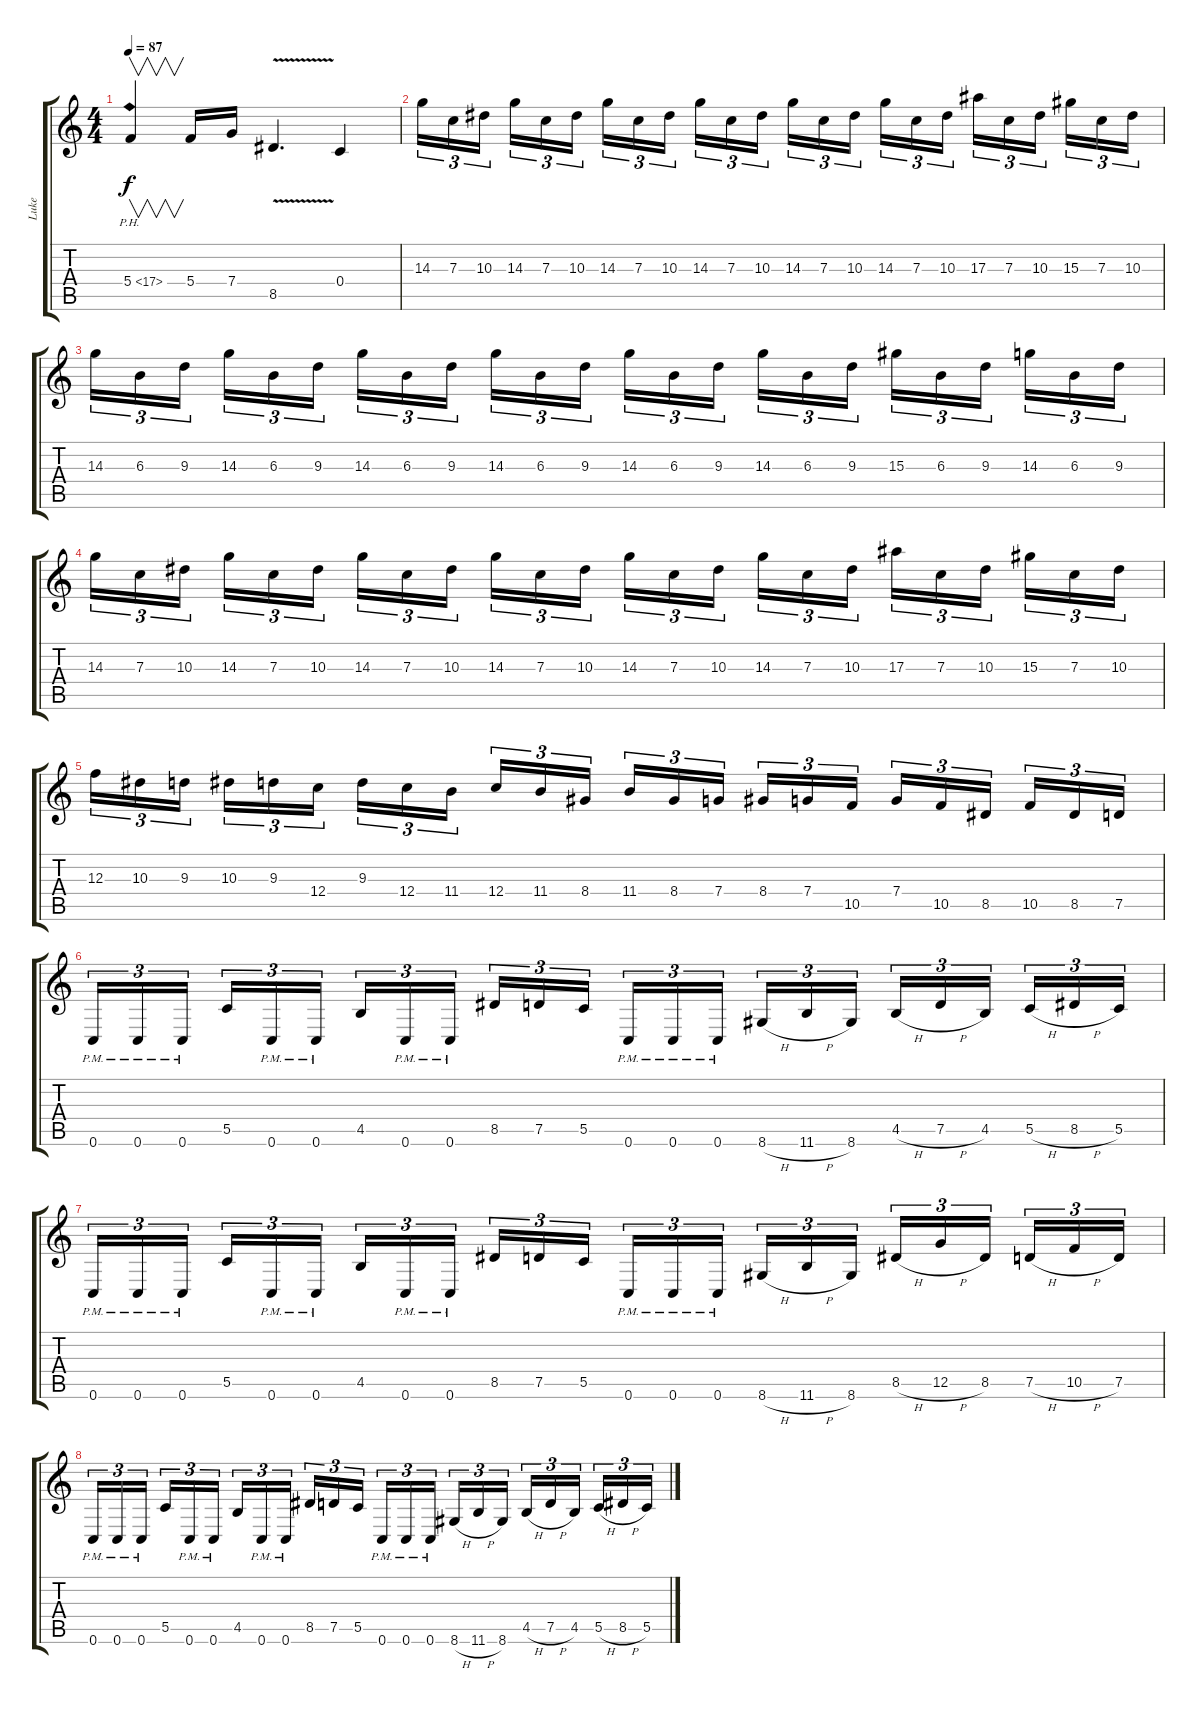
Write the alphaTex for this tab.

\track ("Luke" "Luke") {instrument distortionguitar}
\staff {score tabs}
\tuning (D4 A3 F3 C3 G2 C2) {hide}
\ts (4 4)
\tempo 87
\clef g2
\ks c
5.4{ph 12}.4{v dy f} 5.4.16 7.4.16 8.5{v}.4{d} 0.4.4 |
14.3.16{tu (3 2)} 7.3.16{tu (3 2)} 10.3.16{tu (3 2) beam splitsecondary} 14.3.16{tu (3 2)} 7.3.16{tu (3 2)} 10.3.16{tu (3 2)} 14.3.16{tu (3 2)} 7.3.16{tu (3 2)} 10.3.16{tu (3 2) beam splitsecondary} 14.3.16{tu (3 2)} 7.3.16{tu (3 2)} 10.3.16{tu (3 2)} 14.3.16{tu (3 2)} 7.3.16{tu (3 2)} 10.3.16{tu (3 2) beam splitsecondary} 14.3.16{tu (3 2)} 7.3.16{tu (3 2)} 10.3.16{tu (3 2)} 17.3.16{tu (3 2)} 7.3.16{tu (3 2)} 10.3.16{tu (3 2) beam splitsecondary} 15.3.16{tu (3 2)} 7.3.16{tu (3 2)} 10.3.16{tu (3 2)} |
14.3.16{tu (3 2)} 6.3.16{tu (3 2)} 9.3.16{tu (3 2) beam splitsecondary} 14.3.16{tu (3 2)} 6.3.16{tu (3 2)} 9.3.16{tu (3 2)} 14.3.16{tu (3 2)} 6.3.16{tu (3 2)} 9.3.16{tu (3 2) beam splitsecondary} 14.3.16{tu (3 2)} 6.3.16{tu (3 2)} 9.3.16{tu (3 2)} 14.3.16{tu (3 2)} 6.3.16{tu (3 2)} 9.3.16{tu (3 2) beam splitsecondary} 14.3.16{tu (3 2)} 6.3.16{tu (3 2)} 9.3.16{tu (3 2)} 15.3.16{tu (3 2)} 6.3.16{tu (3 2)} 9.3.16{tu (3 2) beam splitsecondary} 14.3.16{tu (3 2)} 6.3.16{tu (3 2)} 9.3.16{tu (3 2)} |
14.3.16{tu (3 2)} 7.3.16{tu (3 2)} 10.3.16{tu (3 2) beam splitsecondary} 14.3.16{tu (3 2)} 7.3.16{tu (3 2)} 10.3.16{tu (3 2)} 14.3.16{tu (3 2)} 7.3.16{tu (3 2)} 10.3.16{tu (3 2) beam splitsecondary} 14.3.16{tu (3 2)} 7.3.16{tu (3 2)} 10.3.16{tu (3 2)} 14.3.16{tu (3 2)} 7.3.16{tu (3 2)} 10.3.16{tu (3 2) beam splitsecondary} 14.3.16{tu (3 2)} 7.3.16{tu (3 2)} 10.3.16{tu (3 2)} 17.3.16{tu (3 2)} 7.3.16{tu (3 2)} 10.3.16{tu (3 2) beam splitsecondary} 15.3.16{tu (3 2)} 7.3.16{tu (3 2)} 10.3.16{tu (3 2)} |
12.3.16{tu (3 2)} 10.3.16{tu (3 2)} 9.3.16{tu (3 2) beam splitsecondary} 10.3.16{tu (3 2)} 9.3.16{tu (3 2)} 12.4.16{tu (3 2)} 9.3.16{tu (3 2)} 12.4.16{tu (3 2)} 11.4.16{tu (3 2) beam splitsecondary} 12.4.16{tu (3 2)} 11.4.16{tu (3 2)} 8.4.16{tu (3 2)} 11.4.16{tu (3 2)} 8.4.16{tu (3 2)} 7.4.16{tu (3 2) beam splitsecondary} 8.4.16{tu (3 2)} 7.4.16{tu (3 2)} 10.5.16{tu (3 2)} 7.4.16{tu (3 2)} 10.5.16{tu (3 2)} 8.5.16{tu (3 2) beam splitsecondary} 10.5.16{tu (3 2)} 8.5.16{tu (3 2)} 7.5.16{tu (3 2)} |
0.6{pm}.16{tu (3 2)} 0.6{pm}.16{tu (3 2)} 0.6{pm}.16{tu (3 2) beam splitsecondary} 5.5.16{tu (3 2)} 0.6{pm}.16{tu (3 2)} 0.6{pm}.16{tu (3 2)} 4.5.16{tu (3 2)} 0.6{pm}.16{tu (3 2)} 0.6{pm}.16{tu (3 2) beam splitsecondary} 8.5.16{tu (3 2)} 7.5.16{tu (3 2)} 5.5.16{tu (3 2)} 0.6{pm}.16{tu (3 2)} 0.6{pm}.16{tu (3 2)} 0.6{pm}.16{tu (3 2) beam splitsecondary} 8.6{h}.16{tu (3 2)} 11.6{h}.16{tu (3 2)} 8.6.16{tu (3 2)} 4.5{h}.16{tu (3 2)} 7.5{h}.16{tu (3 2)} 4.5.16{tu (3 2) beam splitsecondary} 5.5{h}.16{tu (3 2)} 8.5{h}.16{tu (3 2)} 5.5.16{tu (3 2)} |
0.6{pm}.16{tu (3 2)} 0.6{pm}.16{tu (3 2)} 0.6{pm}.16{tu (3 2) beam splitsecondary} 5.5.16{tu (3 2)} 0.6{pm}.16{tu (3 2)} 0.6{pm}.16{tu (3 2)} 4.5.16{tu (3 2)} 0.6{pm}.16{tu (3 2)} 0.6{pm}.16{tu (3 2) beam splitsecondary} 8.5.16{tu (3 2)} 7.5.16{tu (3 2)} 5.5.16{tu (3 2)} 0.6{pm}.16{tu (3 2)} 0.6{pm}.16{tu (3 2)} 0.6{pm}.16{tu (3 2) beam splitsecondary} 8.6{h}.16{tu (3 2)} 11.6{h}.16{tu (3 2)} 8.6.16{tu (3 2)} 8.5{h}.16{tu (3 2)} 12.5{h}.16{tu (3 2)} 8.5.16{tu (3 2) beam splitsecondary} 7.5{h}.16{tu (3 2)} 10.5{h}.16{tu (3 2)} 7.5.16{tu (3 2)} |
0.6{pm}.16{tu (3 2)} 0.6{pm}.16{tu (3 2)} 0.6{pm}.16{tu (3 2) beam splitsecondary} 5.5.16{tu (3 2)} 0.6{pm}.16{tu (3 2)} 0.6{pm}.16{tu (3 2)} 4.5.16{tu (3 2)} 0.6{pm}.16{tu (3 2)} 0.6{pm}.16{tu (3 2) beam splitsecondary} 8.5.16{tu (3 2)} 7.5.16{tu (3 2)} 5.5.16{tu (3 2)} 0.6{pm}.16{tu (3 2)} 0.6{pm}.16{tu (3 2)} 0.6{pm}.16{tu (3 2) beam splitsecondary} 8.6{h}.16{tu (3 2)} 11.6{h}.16{tu (3 2)} 8.6.16{tu (3 2)} 4.5{h}.16{tu (3 2)} 7.5{h}.16{tu (3 2)} 4.5.16{tu (3 2) beam splitsecondary} 5.5{h}.16{tu (3 2)} 8.5{h}.16{tu (3 2)} 5.5.16{tu (3 2)}
